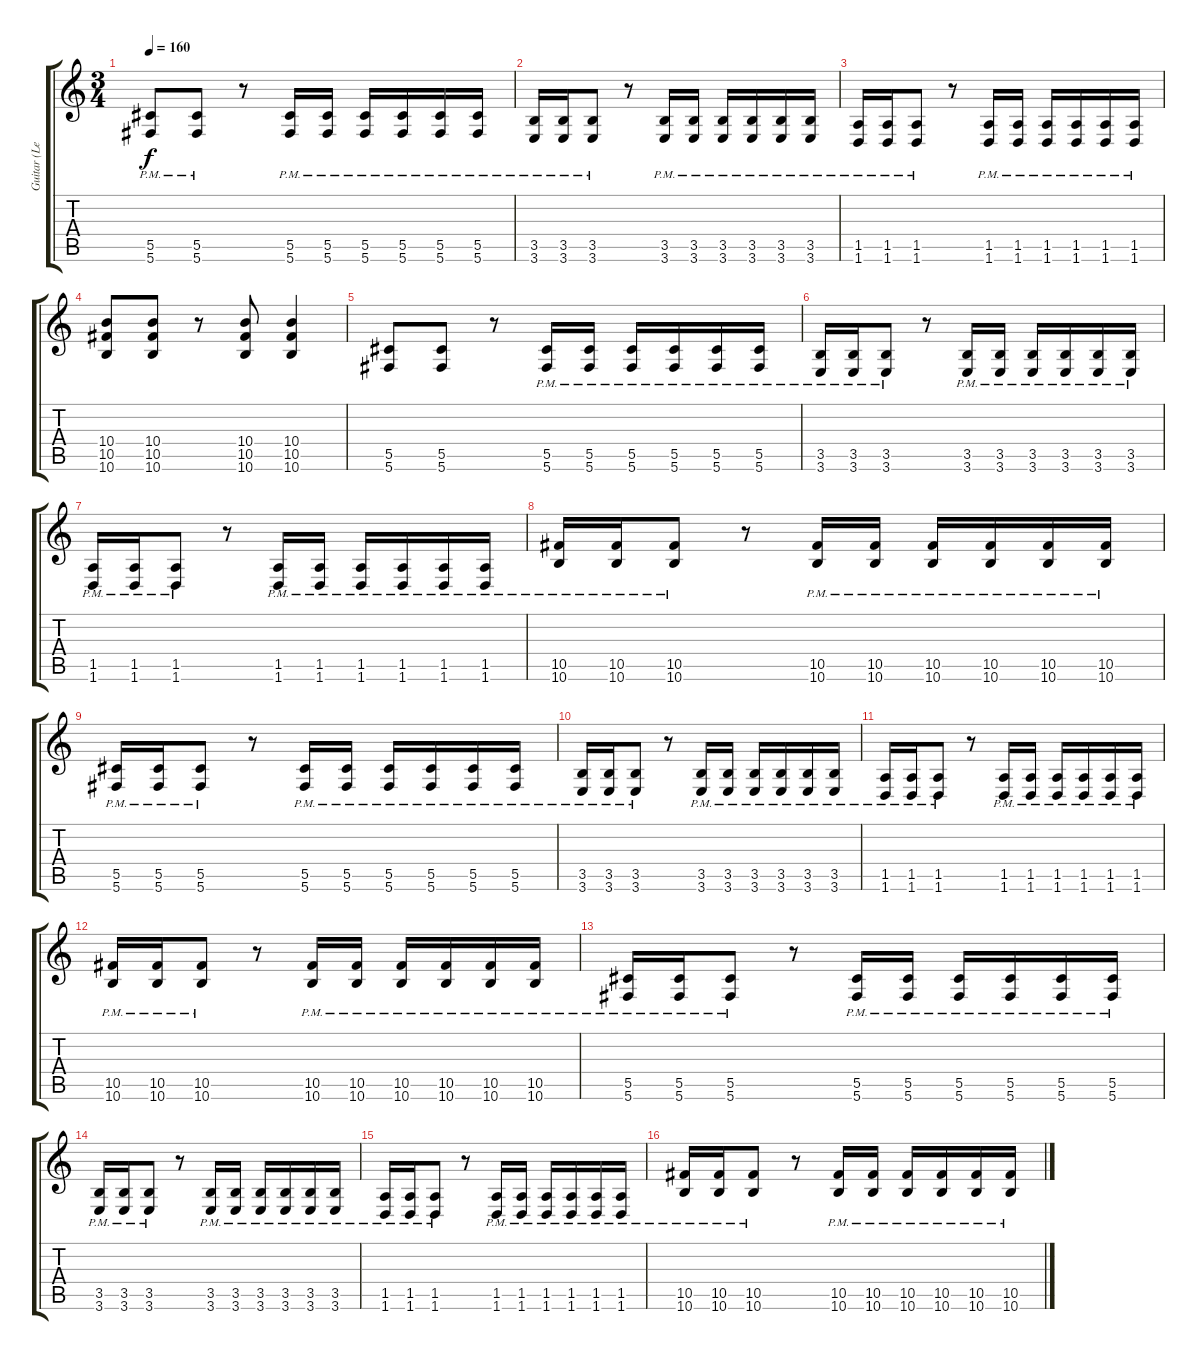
\track ("Guitar (Left)" "Guitar (Le") {instrument distortionguitar}
\staff {score tabs}
\tuning (Eb4 Bb3 Gb3 Db3 Ab2 Db2) {hide}
\ts (3 4)
\tempo 160
\clef g2
\ks c
(5.5{pm} 5.6{pm}).8{dy f} (5.5{pm} 5.6{pm}).8 r.8 (5.5{pm} 5.6{pm}).16 (5.5{pm} 5.6{pm}).16 (5.5{pm} 5.6{pm}).16 (5.5{pm} 5.6{pm}).16 (5.5{pm} 5.6{pm}).16 (5.5{pm} 5.6{pm}).16 |
(3.5{pm} 3.6{pm}).16 (3.5{pm} 3.6{pm}).16 (3.5{pm} 3.6{pm}).8 r.8 (3.5{pm} 3.6{pm}).16 (3.5{pm} 3.6{pm}).16 (3.5{pm} 3.6{pm}).16 (3.5{pm} 3.6{pm}).16 (3.5{pm} 3.6{pm}).16 (3.5{pm} 3.6{pm}).16 |
(1.5{pm} 1.6{pm}).16 (1.5{pm} 1.6{pm}).16 (1.5{pm} 1.6{pm}).8 r.8 (1.5{pm} 1.6{pm}).16 (1.5{pm} 1.6{pm}).16 (1.5{pm} 1.6{pm}).16 (1.5{pm} 1.6{pm}).16 (1.5{pm} 1.6{pm}).16 (1.5{pm} 1.6{pm}).16 |
(10.4 10.5 10.6).8 (10.4 10.5 10.6).8 r.8 (10.4 10.5 10.6).8 (10.4 10.5 10.6).4 |
(5.5 5.6).8 (5.5 5.6).8 r.8 (5.5{pm} 5.6{pm}).16 (5.5{pm} 5.6{pm}).16 (5.5{pm} 5.6{pm}).16 (5.5{pm} 5.6{pm}).16 (5.5{pm} 5.6{pm}).16 (5.5{pm} 5.6{pm}).16 |
(3.5{pm} 3.6{pm}).16 (3.5{pm} 3.6{pm}).16 (3.5{pm} 3.6{pm}).8 r.8 (3.5{pm} 3.6{pm}).16 (3.5{pm} 3.6{pm}).16 (3.5{pm} 3.6{pm}).16 (3.5{pm} 3.6{pm}).16 (3.5{pm} 3.6{pm}).16 (3.5{pm} 3.6{pm}).16 |
(1.5{pm} 1.6{pm}).16 (1.5{pm} 1.6{pm}).16 (1.5{pm} 1.6{pm}).8 r.8 (1.5{pm} 1.6{pm}).16 (1.5{pm} 1.6{pm}).16 (1.5{pm} 1.6{pm}).16 (1.5{pm} 1.6{pm}).16 (1.5{pm} 1.6{pm}).16 (1.5{pm} 1.6{pm}).16 |
(10.5{pm} 10.6{pm}).16 (10.5{pm} 10.6{pm}).16 (10.5{pm} 10.6{pm}).8 r.8 (10.5{pm} 10.6{pm}).16 (10.5{pm} 10.6{pm}).16 (10.5{pm} 10.6{pm}).16 (10.5{pm} 10.6{pm}).16 (10.5{pm} 10.6{pm}).16 (10.5{pm} 10.6{pm}).16 |
(5.5{pm} 5.6{pm}).16 (5.5{pm} 5.6{pm}).16 (5.5{pm} 5.6{pm}).8 r.8 (5.5{pm} 5.6{pm}).16 (5.5{pm} 5.6{pm}).16 (5.5{pm} 5.6{pm}).16 (5.5{pm} 5.6{pm}).16 (5.5{pm} 5.6{pm}).16 (5.5{pm} 5.6{pm}).16 |
(3.5{pm} 3.6{pm}).16 (3.5{pm} 3.6{pm}).16 (3.5{pm} 3.6{pm}).8 r.8 (3.5{pm} 3.6{pm}).16 (3.5{pm} 3.6{pm}).16 (3.5{pm} 3.6{pm}).16 (3.5{pm} 3.6{pm}).16 (3.5{pm} 3.6{pm}).16 (3.5{pm} 3.6{pm}).16 |
(1.5{pm} 1.6{pm}).16 (1.5{pm} 1.6{pm}).16 (1.5{pm} 1.6{pm}).8 r.8 (1.5{pm} 1.6{pm}).16 (1.5{pm} 1.6{pm}).16 (1.5{pm} 1.6{pm}).16 (1.5{pm} 1.6{pm}).16 (1.5{pm} 1.6{pm}).16 (1.5{pm} 1.6{pm}).16 |
(10.5{pm} 10.6{pm}).16 (10.5{pm} 10.6{pm}).16 (10.5{pm} 10.6{pm}).8 r.8 (10.5{pm} 10.6{pm}).16 (10.5{pm} 10.6{pm}).16 (10.5{pm} 10.6{pm}).16 (10.5{pm} 10.6{pm}).16 (10.5{pm} 10.6{pm}).16 (10.5{pm} 10.6{pm}).16 |
(5.5{pm} 5.6{pm}).16 (5.5{pm} 5.6{pm}).16 (5.5{pm} 5.6{pm}).8 r.8 (5.5{pm} 5.6{pm}).16 (5.5{pm} 5.6{pm}).16 (5.5{pm} 5.6{pm}).16 (5.5{pm} 5.6{pm}).16 (5.5{pm} 5.6{pm}).16 (5.5{pm} 5.6{pm}).16 |
(3.5{pm} 3.6{pm}).16 (3.5{pm} 3.6{pm}).16 (3.5{pm} 3.6{pm}).8 r.8 (3.5{pm} 3.6{pm}).16 (3.5{pm} 3.6{pm}).16 (3.5{pm} 3.6{pm}).16 (3.5{pm} 3.6{pm}).16 (3.5{pm} 3.6{pm}).16 (3.5{pm} 3.6{pm}).16 |
(1.5{pm} 1.6{pm}).16 (1.5{pm} 1.6{pm}).16 (1.5{pm} 1.6{pm}).8 r.8 (1.5{pm} 1.6{pm}).16 (1.5{pm} 1.6{pm}).16 (1.5{pm} 1.6{pm}).16 (1.5{pm} 1.6{pm}).16 (1.5{pm} 1.6{pm}).16 (1.5{pm} 1.6{pm}).16 |
(10.5{pm} 10.6{pm}).16 (10.5{pm} 10.6{pm}).16 (10.5{pm} 10.6{pm}).8 r.8 (10.5{pm} 10.6{pm}).16 (10.5{pm} 10.6{pm}).16 (10.5{pm} 10.6{pm}).16 (10.5{pm} 10.6{pm}).16 (10.5{pm} 10.6{pm}).16 (10.5{pm} 10.6{pm}).16
